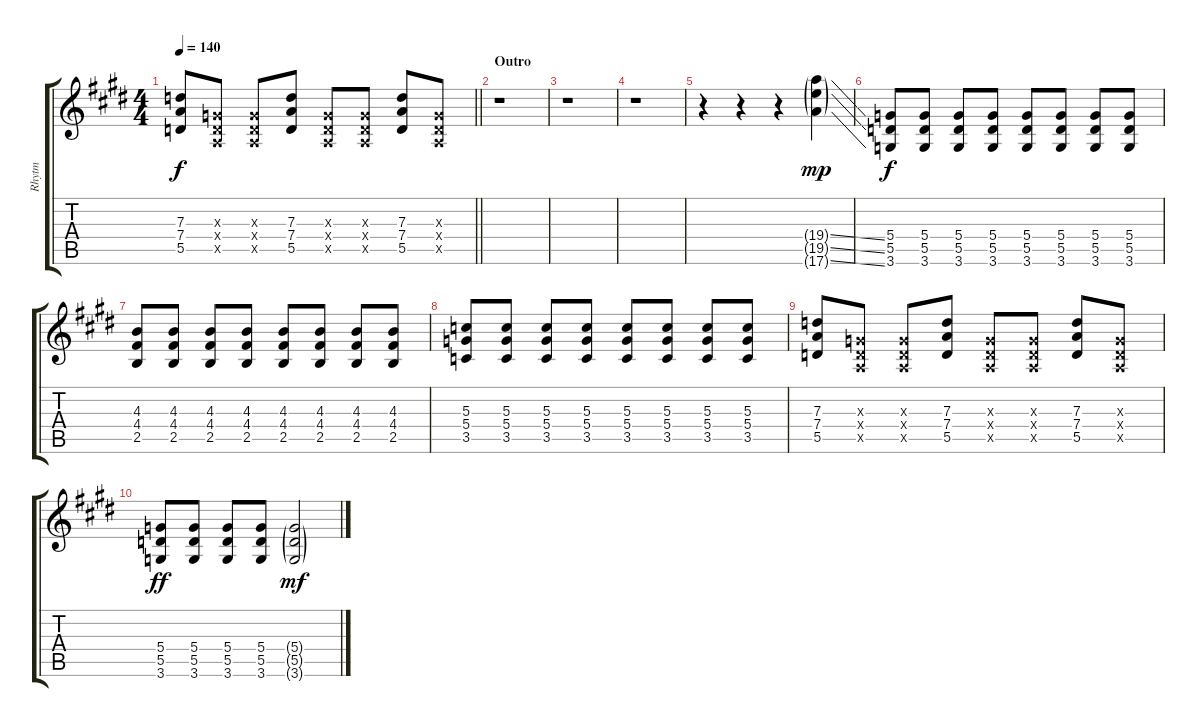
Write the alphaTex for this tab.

\track ("Rhytm" "Rhytm") {instrument distortionguitar}
\staff {score tabs}
\tuning (E4 B3 G3 D3 A2 E2) {hide}
\ts (4 4)
\tempo 140
\clef g2
\barLineRight lightlight
\ks c#minor
(7.3 7.4 5.5).8{dy f} (0.3{x} 0.4{x} 0.5{x}).8 (0.3{x} 0.4{x} 0.5{x}).8 (7.3 7.4 5.5).8 (0.3{x} 0.4{x} 0.5{x}).8 (0.3{x} 0.4{x} 0.5{x}).8 (7.3 7.4 5.5).8 (0.3{x} 0.4{x} 0.5{x}).8 |
\section ("" "Outro")
r.1 |
r.1 |
r.1 |
r.4 r.4 r.4 (19.4{ss g} 19.5{ss g} 17.6{ss g}).4{dy mp} |
(5.4 5.5 3.6).8{dy f} (5.4 5.5 3.6).8 (5.4 5.5 3.6).8 (5.4 5.5 3.6).8 (5.4 5.5 3.6).8 (5.4 5.5 3.6).8 (5.4 5.5 3.6).8 (5.4 5.5 3.6).8 |
(4.3 4.4 2.5).8 (4.3 4.4 2.5).8 (4.3 4.4 2.5).8 (4.3 4.4 2.5).8 (4.3 4.4 2.5).8 (4.3 4.4 2.5).8 (4.3 4.4 2.5).8 (4.3 4.4 2.5).8 |
(5.3 5.4 3.5).8 (5.3 5.4 3.5).8 (5.3 5.4 3.5).8 (5.3 5.4 3.5).8 (5.3 5.4 3.5).8 (5.3 5.4 3.5).8 (5.3 5.4 3.5).8 (5.3 5.4 3.5).8 |
(7.3 7.4 5.5).8 (0.3{x} 0.4{x} 0.5{x}).8 (0.3{x} 0.4{x} 0.5{x}).8 (7.3 7.4 5.5).8 (0.3{x} 0.4{x} 0.5{x}).8 (0.3{x} 0.4{x} 0.5{x}).8 (7.3 7.4 5.5).8 (0.3{x} 0.4{x} 0.5{x}).8 |
(5.4 5.5 3.6).8{dy ff} (5.4 5.5 3.6).8 (5.4 5.5 3.6).8 (5.4 5.5 3.6).8 (5.4{g} 5.5{g} 3.6{g}).2{dy mf}
